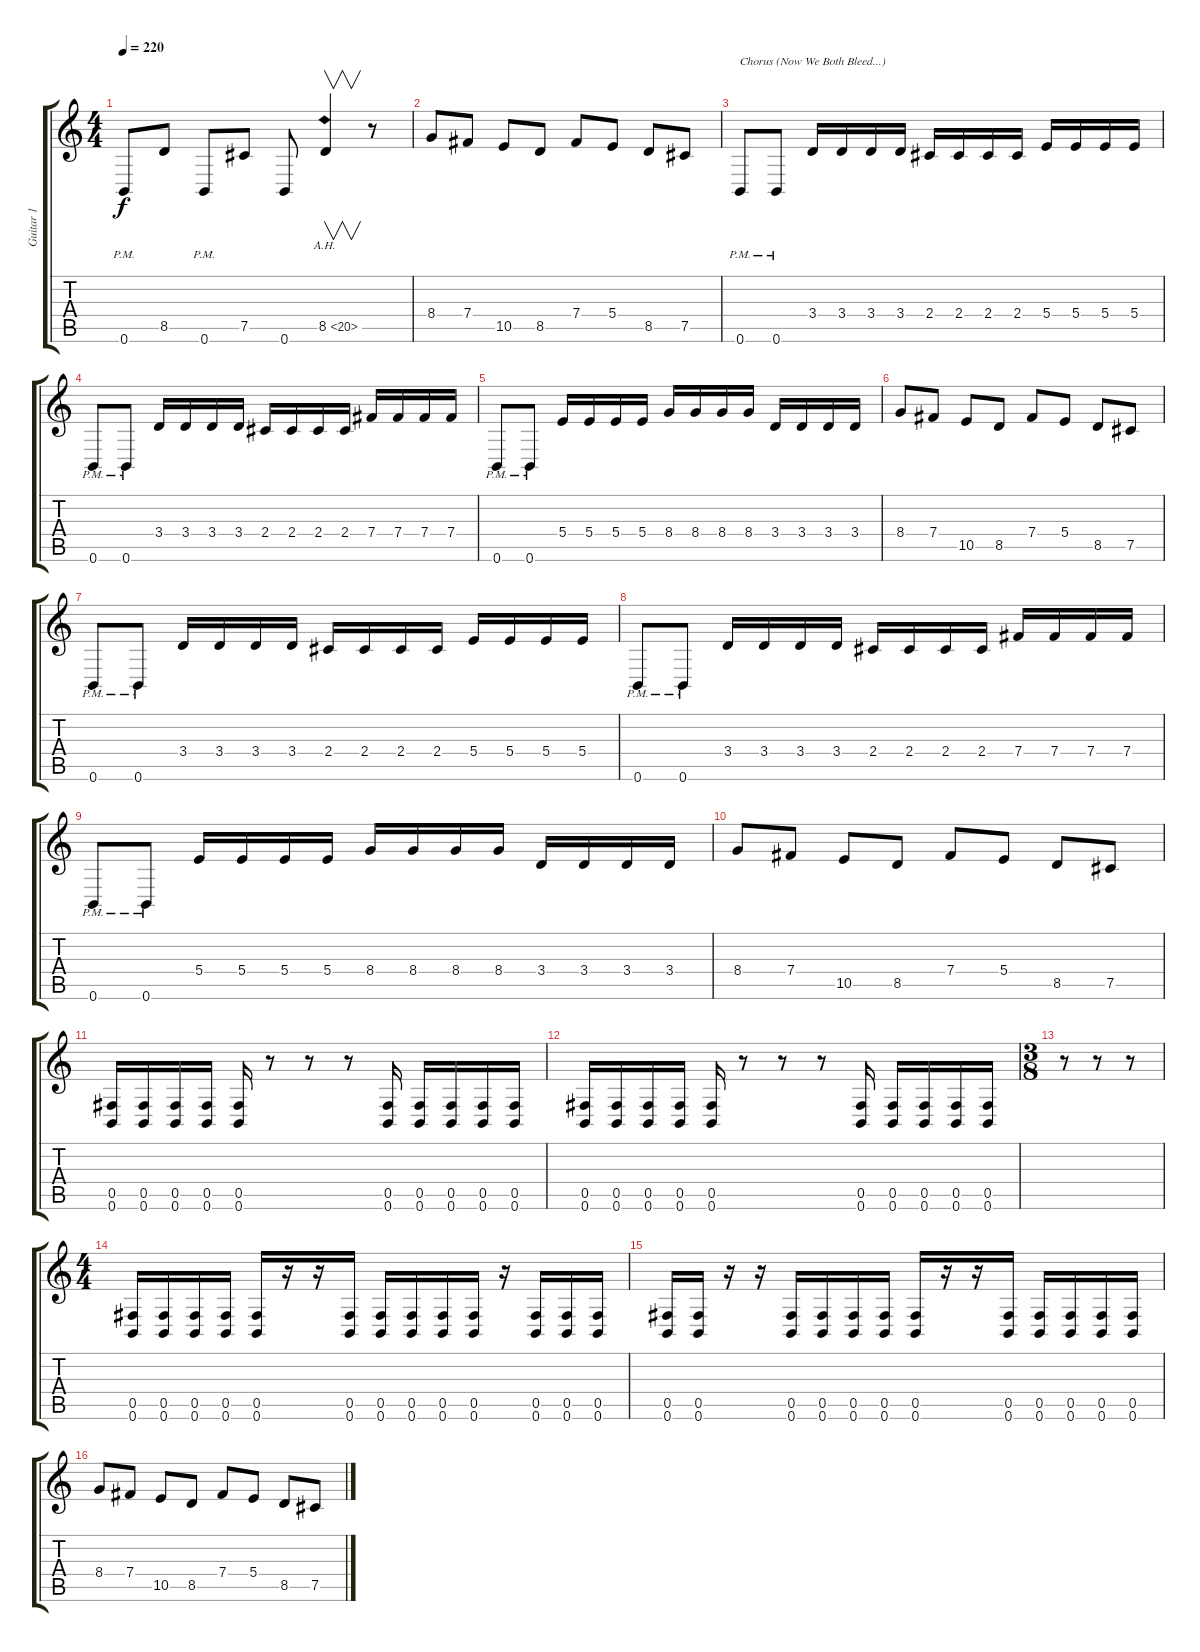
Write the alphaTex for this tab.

\track ("Guitar 1" "Guitar 1") {instrument distortionguitar}
\staff {score tabs}
\tuning (Db4 Ab3 E3 B2 Gb2 B1) {hide}
\ts (4 4)
\tempo 220
\clef g2
\ks c
0.6{pm}.8{dy f} 8.5.8 0.6{pm}.8 7.5.8 0.6.8 8.5{ah 12}.4{v instrument guitarharmonics} r.8 |
8.4.8{instrument distortionguitar} 7.4.8 10.5.8 8.5.8 7.4.8 5.4.8 8.5.8 7.5.8 |
0.6{pm}.8{txt "Chorus (Now We Both Bleed...)"} 0.6{pm}.8 3.4.16 3.4.16 3.4.16 3.4.16 2.4.16 2.4.16 2.4.16 2.4.16 5.4.16 5.4.16 5.4.16 5.4.16 |
0.6{pm}.8 0.6{pm}.8 3.4.16 3.4.16 3.4.16 3.4.16 2.4.16 2.4.16 2.4.16 2.4.16 7.4.16 7.4.16 7.4.16 7.4.16 |
0.6{pm}.8 0.6{pm}.8 5.4.16 5.4.16 5.4.16 5.4.16 8.4.16 8.4.16 8.4.16 8.4.16 3.4.16 3.4.16 3.4.16 3.4.16 |
8.4.8{instrument distortionguitar} 7.4.8 10.5.8 8.5.8 7.4.8 5.4.8 8.5.8 7.5.8 |
0.6{pm}.8 0.6{pm}.8 3.4.16 3.4.16 3.4.16 3.4.16 2.4.16 2.4.16 2.4.16 2.4.16 5.4.16 5.4.16 5.4.16 5.4.16 |
0.6{pm}.8 0.6{pm}.8 3.4.16 3.4.16 3.4.16 3.4.16 2.4.16 2.4.16 2.4.16 2.4.16 7.4.16 7.4.16 7.4.16 7.4.16 |
0.6{pm}.8 0.6{pm}.8 5.4.16 5.4.16 5.4.16 5.4.16 8.4.16 8.4.16 8.4.16 8.4.16 3.4.16 3.4.16 3.4.16 3.4.16 |
8.4.8{instrument distortionguitar} 7.4.8 10.5.8 8.5.8 7.4.8 5.4.8 8.5.8 7.5.8 |
(0.5 0.6).16 (0.5 0.6).16 (0.5 0.6).16 (0.5 0.6).16 (0.5 0.6).16 r.8 r.8 r.8 (0.5 0.6).16 (0.5 0.6).16 (0.5 0.6).16 (0.5 0.6).16 (0.5 0.6).16 |
(0.5 0.6).16 (0.5 0.6).16 (0.5 0.6).16 (0.5 0.6).16 (0.5 0.6).16 r.8 r.8 r.8 (0.5 0.6).16 (0.5 0.6).16 (0.5 0.6).16 (0.5 0.6).16 (0.5 0.6).16 |
\ts (3 8)
r.8 r.8 r.8 |
\ts (4 4)
(0.5 0.6).16 (0.5 0.6).16 (0.5 0.6).16 (0.5 0.6).16 (0.5 0.6).16 r.16 r.16 (0.5 0.6).16 (0.5 0.6).16 (0.5 0.6).16 (0.5 0.6).16 (0.5 0.6).16 r.16 (0.5 0.6).16 (0.5 0.6).16 (0.5 0.6).16 |
(0.5 0.6).16 (0.5 0.6).16 r.16 r.16 (0.5 0.6).16 (0.5 0.6).16 (0.5 0.6).16 (0.5 0.6).16 (0.5 0.6).16 r.16 r.16 (0.5 0.6).16 (0.5 0.6).16 (0.5 0.6).16 (0.5 0.6).16 (0.5 0.6).16 |
8.4.8 7.4.8 10.5.8 8.5.8 7.4.8 5.4.8 8.5.8 7.5.8
